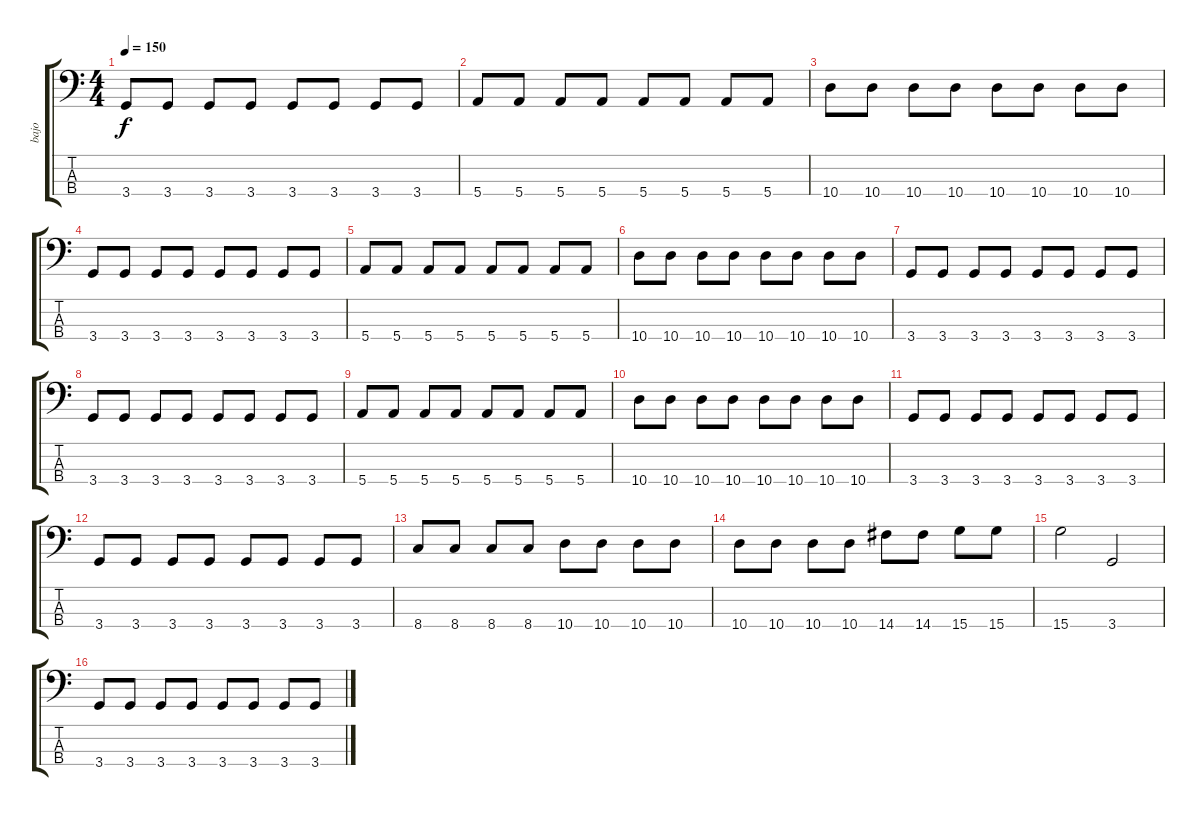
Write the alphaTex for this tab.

\track ("bajo" "bajo") {instrument electricbassfinger}
\staff {score tabs}
\tuning (G2 D2 A1 E1) {hide}
\ts (4 4)
\tempo 150
\clef f4
\ks c
3.4.8{dy f} 3.4.8 3.4.8 3.4.8 3.4.8 3.4.8 3.4.8 3.4.8 |
5.4.8 5.4.8 5.4.8 5.4.8 5.4.8 5.4.8 5.4.8 5.4.8 |
10.4.8 10.4.8 10.4.8 10.4.8 10.4.8 10.4.8 10.4.8 10.4.8 |
3.4.8 3.4.8 3.4.8 3.4.8 3.4.8 3.4.8 3.4.8 3.4.8 |
5.4.8 5.4.8 5.4.8 5.4.8 5.4.8 5.4.8 5.4.8 5.4.8 |
10.4.8 10.4.8 10.4.8 10.4.8 10.4.8 10.4.8 10.4.8 10.4.8 |
3.4.8 3.4.8 3.4.8 3.4.8 3.4.8 3.4.8 3.4.8 3.4.8 |
3.4.8 3.4.8 3.4.8 3.4.8 3.4.8 3.4.8 3.4.8 3.4.8 |
5.4.8 5.4.8 5.4.8 5.4.8 5.4.8 5.4.8 5.4.8 5.4.8 |
10.4.8 10.4.8 10.4.8 10.4.8 10.4.8 10.4.8 10.4.8 10.4.8 |
3.4.8 3.4.8 3.4.8 3.4.8 3.4.8 3.4.8 3.4.8 3.4.8 |
3.4.8 3.4.8 3.4.8 3.4.8 3.4.8 3.4.8 3.4.8 3.4.8 |
8.4.8 8.4.8 8.4.8 8.4.8 10.4.8 10.4.8 10.4.8 10.4.8 |
10.4.8 10.4.8 10.4.8 10.4.8 14.4.8 14.4.8 15.4.8 15.4.8 |
15.4.2 3.4.2 |
3.4.8 3.4.8 3.4.8 3.4.8 3.4.8 3.4.8 3.4.8 3.4.8
